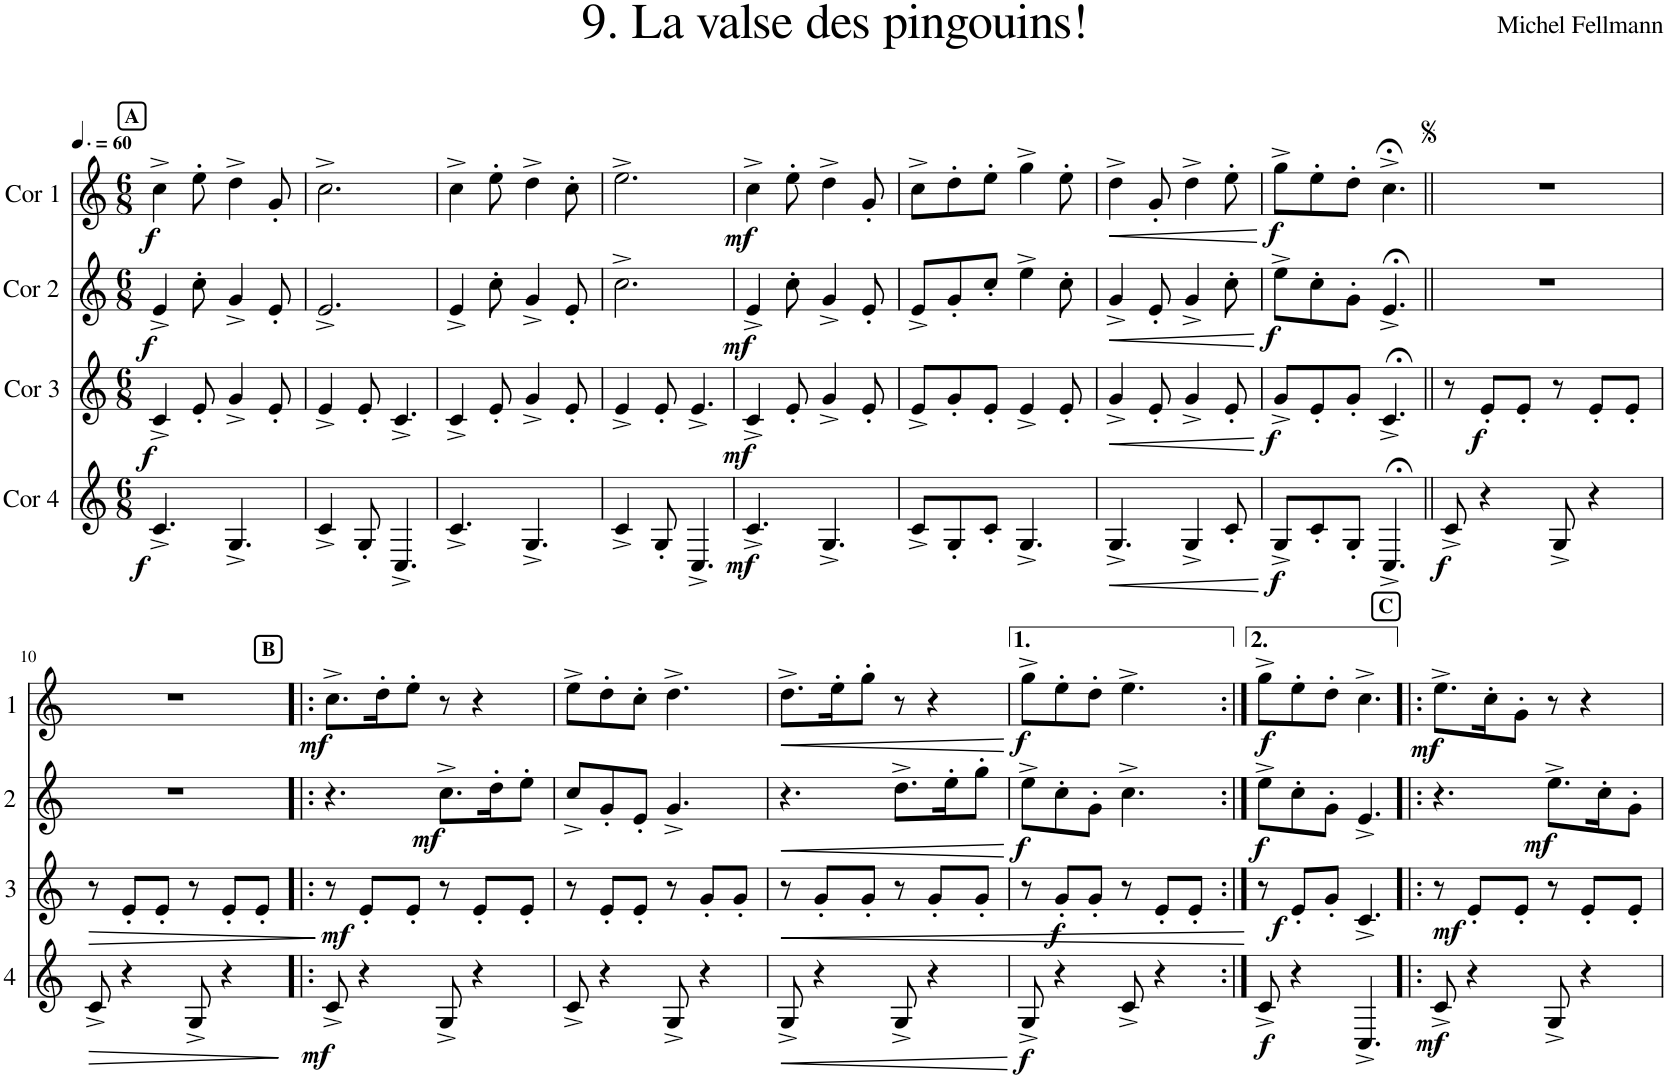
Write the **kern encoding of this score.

**kern	**dynam	**kern	**dynam	**kern	**dynam	**kern	**dynam
*part4	*part4	*part3	*part3	*part2	*part2	*part1	*part1
*staff4	*staff4	*staff3	*staff3	*staff2	*staff2	*staff1	*staff1
*I"Cor 4	*	*I"Cor 3	*	*I"Cor 2	*	*I"Cor 1	*
*clefG2	*	*clefG2	*	*clefG2	*	*clefG2	*
*Trd4c7	*	*Trd4c7	*	*Trd4c7	*	*Trd4c7	*
*k[]	*	*k[]	*	*k[]	*	*k[]	*
*M6/8	*	*M6/8	*	*M6/8	*	*M6/8	*
*MM90	*	*MM90	*	*MM90	*	*MM90	*
!!LO:REH:place=s1:a:B:cj:t=A
=1	=1	=1	=1	=1	=1	=1	=1
!	!LO:DY:b	!	!LO:DY:b	!	!LO:DY:b	!	!LO:DY:b
4.c^/	f	4c^/	f	4e^/	f	4cc^\	f
.	.	8e'/	.	8cc'\	.	8ee'\	.
4.G^/	.	4g^/	.	4g^/	.	4dd^\	.
.	.	8e'/	.	8e'/	.	8g'/	.
=2	=2	=2	=2	=2	=2	=2	=2
4c^/	.	4e^/	.	2.e^/	.	2.cc^\	.
8G'/	.	8e'/	.	.	.	.	.
4.C^/	.	4.c^/	.	.	.	.	.
=3	=3	=3	=3	=3	=3	=3	=3
4.c^/	.	4c^/	.	4e^/	.	4cc^\	.
.	.	8e'/	.	8cc'\	.	8ee'\	.
4.G^/	.	4g^/	.	4g^/	.	4dd^\	.
.	.	8e'/	.	8e'/	.	8cc'\	.
=4	=4	=4	=4	=4	=4	=4	=4
4c^/	.	4e^/	.	2.cc^\	.	2.ee^\	.
8G'/	.	8e'/	.	.	.	.	.
4.C^/	.	4.e^/	.	.	.	.	.
=5	=5	=5	=5	=5	=5	=5	=5
!	!LO:DY:b	!	!LO:DY:b	!	!LO:DY:b	!	!LO:DY:b
4.c^/	mf	4c^/	mf	4e^/	mf	4cc^\	mf
.	.	8e'/	.	8cc'\	.	8ee'\	.
4.G^/	.	4g^/	.	4g^/	.	4dd^\	.
.	.	8e'/	.	8e'/	.	8g'/	.
=6	=6	=6	=6	=6	=6	=6	=6
8c^/L	.	8e^/L	.	8e^/L	.	8cc^\L	.
8G'/	.	8g'/	.	8g'/	.	8dd'\	.
8c'/J	.	8e'/J	.	8cc'/J	.	8ee'\J	.
4.G^/	.	4e^/	.	4ee^\	.	4gg^\	.
.	.	8e'/	.	8cc'\	.	8ee'\	.
=7	=7	=7	=7	=7	=7	=7	=7
!	!LO:HP:b	!	!LO:HP:b	!	!LO:HP:b	!	!LO:HP:b
4.G^/	<	4g^/	<	4g^/	<	4dd^\	<
.	.	8e'/	.	8e'/	.	8g'/	.
4G^/	.	4g^/	.	4g^/	.	4dd^\	.
8c'/	.	8e'/	.	8cc'\	.	8ee'\	.
.	[	.	[	.	[	.	[
=8	=8	=8	=8	=8	=8	=8	=8
!	!LO:DY:b	!	!LO:DY:b	!	!LO:DY:b	!	!LO:DY:b
8G^/L	f	8g^/L	f	8ee^\L	f	8gg^\L	f
8c'/	.	8e'/	.	8cc'\	.	8ee'\	.
8G'/J	.	8g'/J	.	8g'\J	.	8dd'\J	.
4.C;<^/	.	4.c;<^/	.	4.e;<^/	.	4.cc;<^\	.
=9||	=9||	=9||	=9||	=9||	=9||	=9||	=9||
!	!LO:DY:b	!	!	!	!	!	!
8c^/	f	8r	.	2.r	.	2.r	.
!	!	!	!LO:DY:b	!	!	!	!
4r	.	8e'/L	f	.	.	.	.
.	.	8e'/J	.	.	.	.	.
8G^/	.	8r	.	.	.	.	.
4r	.	8e'/L	.	.	.	.	.
.	.	8e'/J	.	.	.	.	.
!!LO:LB:g=z
=10	=10	=10	=10	=10	=10	=10	=10
!	!LO:HP:b	!	!LO:HP:b	!	!	!	!
8c^/	>	8r	>	2.r	.	2.r	.
4r	.	8e'/L	.	.	.	.	.
.	.	8e'/J	.	.	.	.	.
8G^/	.	8r	.	.	.	.	.
4r	.	8e'/L	.	.	.	.	.
.	.	8e'/J	.	.	.	.	.
.	]	.	]	.	.	.	.
!!LO:REH:place=s1:a:B:cj:t=B
=11!|:	=11!|:	=11!|:	=11!|:	=11!|:	=11!|:	=11!|:	=11!|:
!	!LO:DY:b	!	!LO:DY:b	!	!	!	!LO:DY:b
8c^/	mf	8r	mf	4.r	.	8.cc^\L	mf
4r	.	8e'/L	.	.	.	.	.
.	.	.	.	.	.	16dd'\K	.
.	.	8e'/J	.	.	.	8ee'\J	.
!	!	!	!	!	!LO:DY:b	!	!
8G^/	.	8r	.	8.cc^\L	mf	8r	.
4r	.	8e'/L	.	.	.	4r	.
.	.	.	.	16dd'\K	.	.	.
.	.	8e'/J	.	8ee'\J	.	.	.
=12	=12	=12	=12	=12	=12	=12	=12
8c^/	.	8r	.	8cc^/L	.	8ee^\L	.
4r	.	8e'/L	.	8g'/	.	8dd'\	.
.	.	8e'/J	.	8e'/J	.	8cc'\J	.
8G^/	.	8r	.	4.g^/	.	4.dd^\	.
4r	.	8g'/L	.	.	.	.	.
.	.	8g'/J	.	.	.	.	.
=13	=13	=13	=13	=13	=13	=13	=13
!	!LO:HP:b	!	!LO:HP:b	!	!LO:HP:b	!	!LO:HP:b
8G^/	<	8r	<	4.r	<	8.dd^\L	<
4r	.	8g'/L	.	.	.	.	.
.	.	.	.	.	.	16ee'\K	.
.	.	8g'/J	.	.	.	8gg'\J	.
8G^/	.	8r	.	8.dd^\L	.	8r	.
4r	.	8g'/L	.	.	.	4r	.
.	.	.	.	16ee'\K	.	.	.
.	.	8g'/J	.	8gg'\J	.	.	.
.	[	.	[	.	[	.	[
=14	=14	=14	=14	=14	=14	=14	=14
!	!LO:DY:b	!	!	!	!LO:DY:b	!	!LO:DY:b
8G^/	f	8r	.	8ee^\L	f	8gg^\L	f
!	!	!	!LO:DY:b	!	!	!	!
4r	.	8g'/L	f	8cc'\	.	8ee'\	.
.	.	8g'/J	.	8g'\J	.	8dd'\J	.
8c^/	.	8r	.	4.cc^\	.	4.ee^\	.
4r	.	8e'/L	.	.	.	.	.
.	.	8e'/J	.	.	.	.	.
=15:|!	=15:|!	=15:|!	=15:|!	=15:|!	=15:|!	=15:|!	=15:|!
!	!LO:DY:b	!	!LO:DY:b	!	!LO:DY:b	!	!LO:DY:b
8c^/	f	8r	f	8ee^\L	f	8gg^\L	f
4r	.	8e'/L	.	8cc'\	.	8ee'\	.
.	.	8g'/J	.	8g'\J	.	8dd'\J	.
4.C^/	.	4.c^/	.	4.e^/	.	4.cc^\	.
!!LO:REH:place=s1:a:B:cj:t=C
=16!|:	=16!|:	=16!|:	=16!|:	=16!|:	=16!|:	=16!|:	=16!|:
!	!LO:DY:b	!	!LO:DY:b	!	!	!	!LO:DY:b
8c^/	mf	8r	mf	4.r	.	8.ee^\L	mf
4r	.	8e'/L	.	.	.	.	.
.	.	.	.	.	.	16cc'\K	.
.	.	8e'/J	.	.	.	8g'\J	.
!	!	!	!	!	!LO:DY:b	!	!
8G^/	.	8r	.	8.ee^\L	mf	8r	.
4r	.	8e'/L	.	.	.	4r	.
.	.	.	.	16cc'\K	.	.	.
.	.	8e'/J	.	8g'\J	.	.	.
=	=	=	=	=	=	=	=
*-	*-	*-	*-	*-	*-	*-	*-
